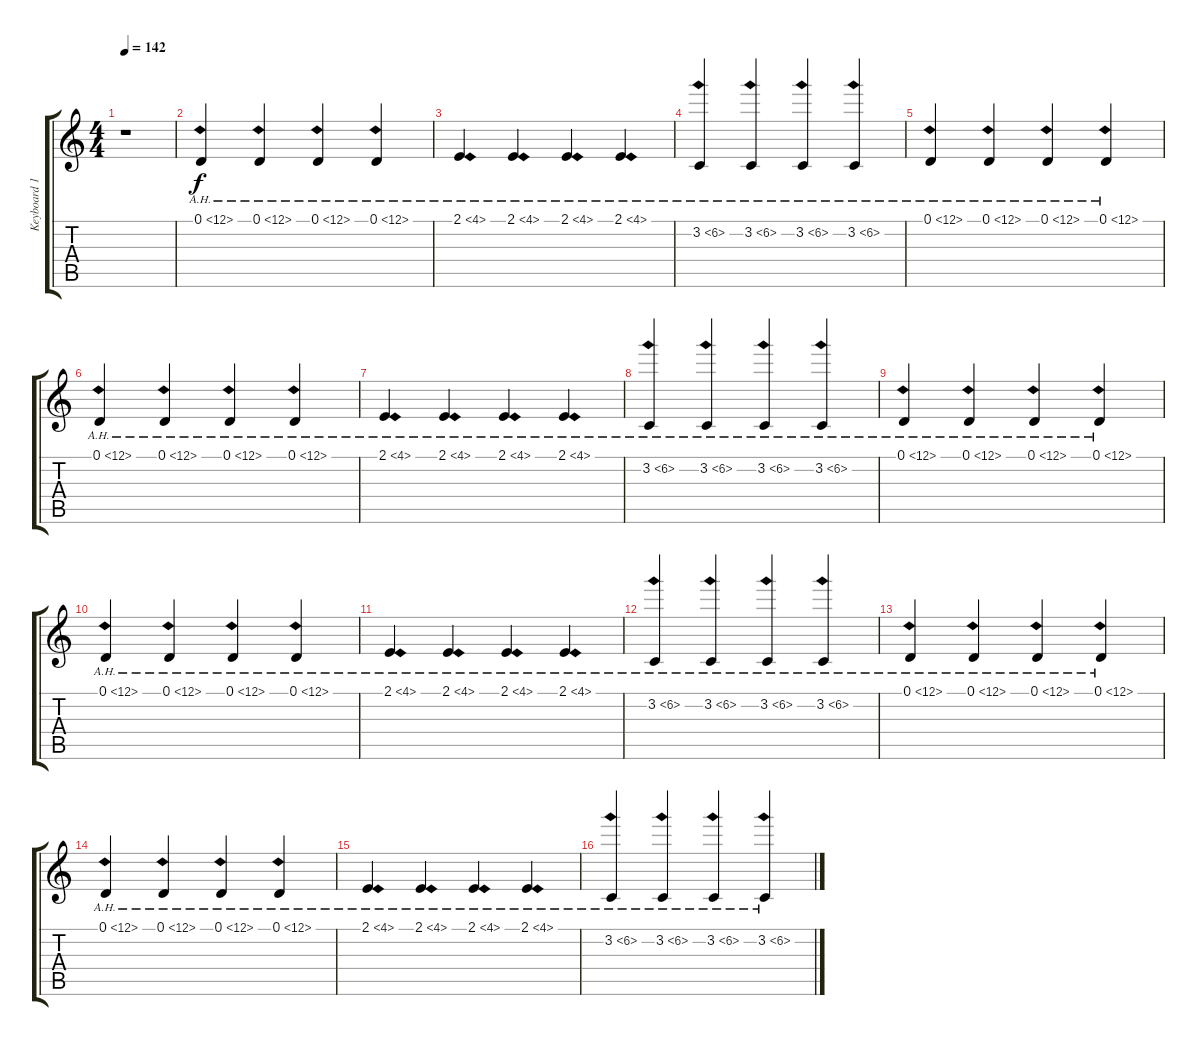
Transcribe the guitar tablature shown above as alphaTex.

\track ("Keyboard 1" "Keyboard 1") {instrument pad2warm}
\staff {score tabs}
\tuning (D4 A3 F3 C3 G2 D2) {hide}
\ts (4 4)
\tempo 142
\clef g2
\ks c
r.1{dy f instrument pad2warm} |
0.1{ah 12}.4{volume 7} 0.1{ah 12}.4 0.1{ah 12}.4 0.1{ah 12}.4 |
2.1{ah 2}.4 2.1{ah 2}.4 2.1{ah 2}.4 2.1{ah 2}.4 |
3.2{ah 3}.4{volume 10} 3.2{ah 3}.4 3.2{ah 3}.4 3.2{ah 3}.4 |
0.1{ah 12}.4 0.1{ah 12}.4 0.1{ah 12}.4 0.1{ah 12}.4 |
0.1{ah 12}.4 0.1{ah 12}.4 0.1{ah 12}.4 0.1{ah 12}.4 |
2.1{ah 2}.4 2.1{ah 2}.4 2.1{ah 2}.4 2.1{ah 2}.4 |
3.2{ah 3}.4 3.2{ah 3}.4 3.2{ah 3}.4 3.2{ah 3}.4 |
0.1{ah 12}.4 0.1{ah 12}.4 0.1{ah 12}.4 0.1{ah 12}.4 |
0.1{ah 12}.4 0.1{ah 12}.4 0.1{ah 12}.4 0.1{ah 12}.4 |
2.1{ah 2}.4 2.1{ah 2}.4 2.1{ah 2}.4 2.1{ah 2}.4 |
3.2{ah 3}.4 3.2{ah 3}.4 3.2{ah 3}.4 3.2{ah 3}.4 |
0.1{ah 12}.4 0.1{ah 12}.4 0.1{ah 12}.4 0.1{ah 12}.4 |
0.1{ah 12}.4 0.1{ah 12}.4 0.1{ah 12}.4 0.1{ah 12}.4 |
2.1{ah 2}.4 2.1{ah 2}.4 2.1{ah 2}.4 2.1{ah 2}.4 |
3.2{ah 3}.4 3.2{ah 3}.4 3.2{ah 3}.4 3.2{ah 3}.4
